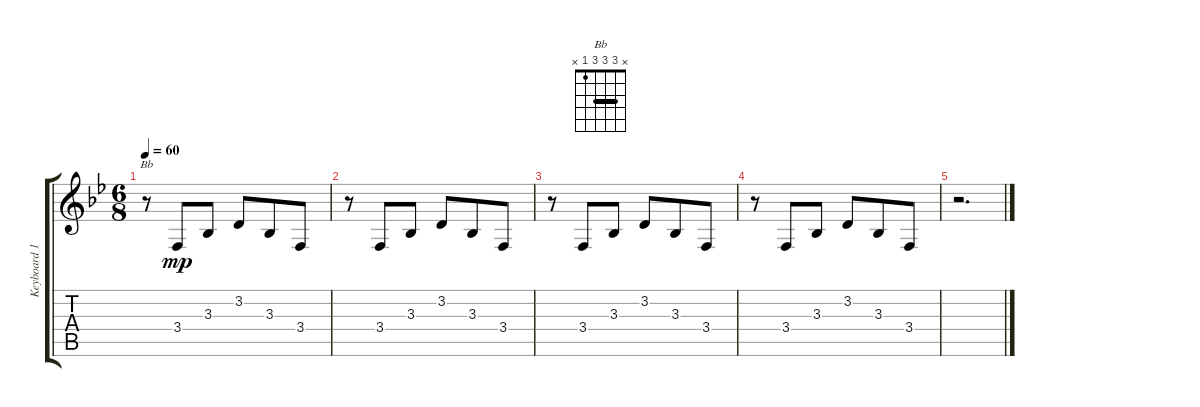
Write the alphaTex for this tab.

\track ("Keyboard 1 (strings) (RH)" "Keyboard 1") {instrument synthstrings1}
\staff {score tabs}
\tuning (E4 B3 G3 D3 A2 E2) {hide}
\chord ("Bb" x 3 3 3 1 x) {barre 3}
\ts (6 8)
\tempo 60
\clef g2
\ks bb
r.8{ch "Bb" dy mp} 3.4.8 3.3.8 3.2.8 3.3.8 3.4.8 |
r.8 3.4.8 3.3.8 3.2.8 3.3.8 3.4.8 |
r.8 3.4.8 3.3.8 3.2.8 3.3.8 3.4.8 |
r.8 3.4.8 3.3.8 3.2.8 3.3.8 3.4.8 |
r.2{d}
